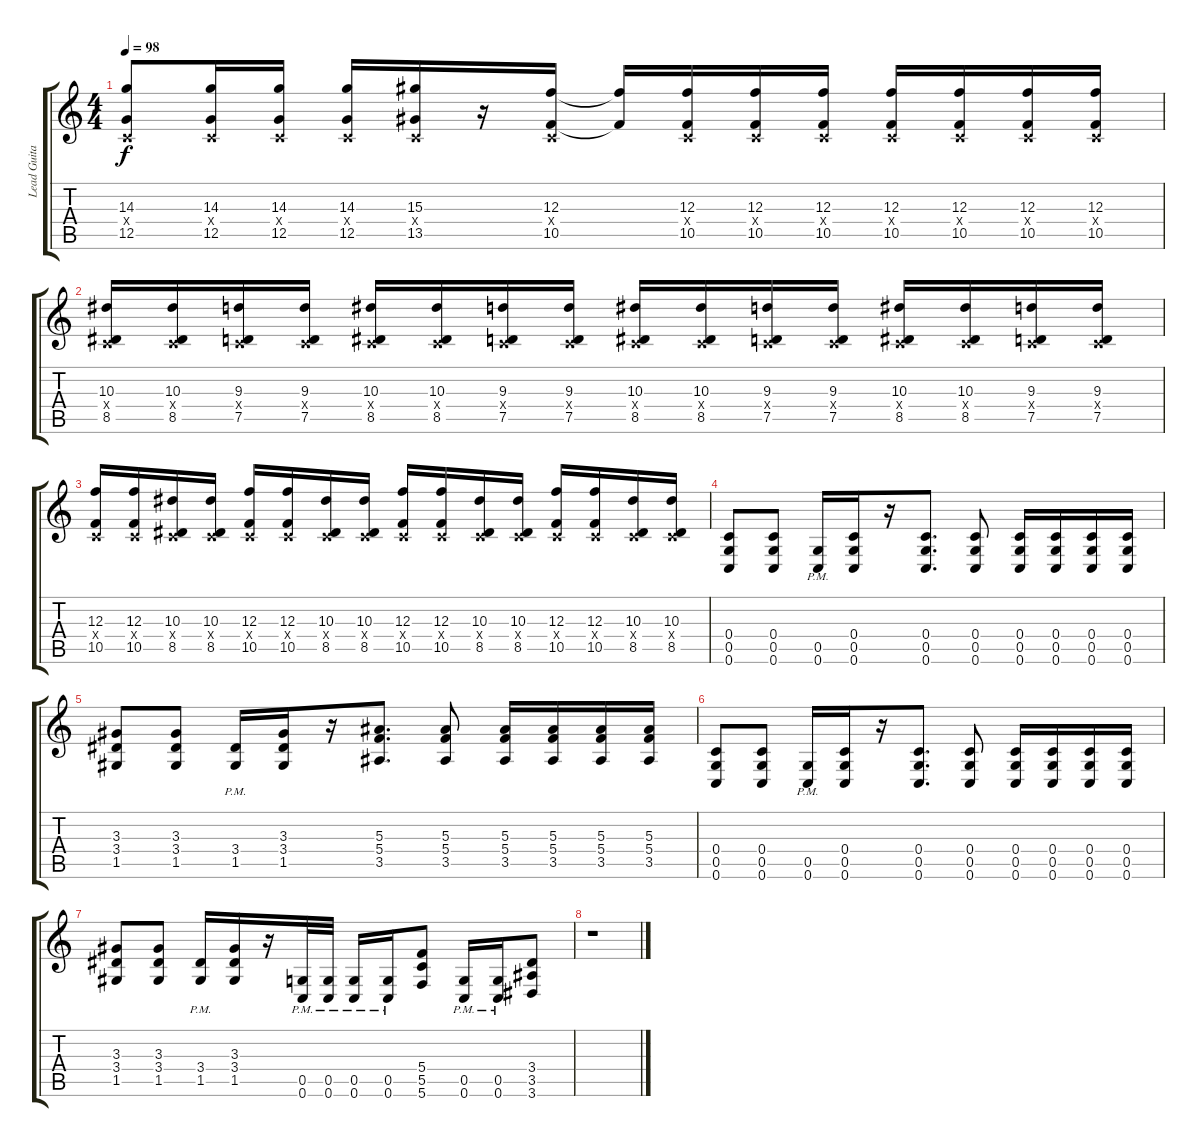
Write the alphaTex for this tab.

\track ("Lead Guitar" "Lead Guita") {instrument distortionguitar}
\staff {score tabs}
\tuning (D4 A3 F3 C3 G2 C2) {hide}
\ts (4 4)
\tempo 98
\clef g2
\ks c
(14.3 0.4{x} 12.5).8{dy f} (14.3 0.4{x} 12.5).16 (14.3 0.4{x} 12.5).16 (14.3 0.4{x} 12.5).16 (15.3 0.4{x} 13.5).16 r.16 (12.3 0.4{x} 10.5).16 (12.3{t} 10.5{t}).16 (12.3 0.4{x} 10.5).16 (12.3 0.4{x} 10.5).16 (12.3 0.4{x} 10.5).16 (12.3 0.4{x} 10.5).16 (12.3 0.4{x} 10.5).16 (12.3 0.4{x} 10.5).16 (12.3 0.4{x} 10.5).16 |
(10.3 0.4{x} 8.5).16 (10.3 0.4{x} 8.5).16 (9.3 0.4{x} 7.5).16 (9.3 0.4{x} 7.5).16 (10.3 0.4{x} 8.5).16 (10.3 0.4{x} 8.5).16 (9.3 0.4{x} 7.5).16 (9.3 0.4{x} 7.5).16 (10.3 0.4{x} 8.5).16 (10.3 0.4{x} 8.5).16 (9.3 0.4{x} 7.5).16 (9.3 0.4{x} 7.5).16 (10.3 0.4{x} 8.5).16 (10.3 0.4{x} 8.5).16 (9.3 0.4{x} 7.5).16 (9.3 0.4{x} 7.5).16 |
(12.3 0.4{x} 10.5).16 (12.3 0.4{x} 10.5).16 (10.3 0.4{x} 8.5).16 (10.3 0.4{x} 8.5).16 (12.3 0.4{x} 10.5).16 (12.3 0.4{x} 10.5).16 (10.3 0.4{x} 8.5).16 (10.3 0.4{x} 8.5).16 (12.3 0.4{x} 10.5).16 (12.3 0.4{x} 10.5).16 (10.3 0.4{x} 8.5).16 (10.3 0.4{x} 8.5).16 (12.3 0.4{x} 10.5).16 (12.3 0.4{x} 10.5).16 (10.3 0.4{x} 8.5).16 (10.3 0.4{x} 8.5).16 |
(0.4 0.5 0.6).8 (0.4 0.5 0.6).8 (0.5{pm} 0.6{pm}).16 (0.4 0.5 0.6).16 r.16 (0.4 0.5 0.6).8{d} (0.4 0.5 0.6).8 (0.4 0.5 0.6).16 (0.4 0.5 0.6).16 (0.4 0.5 0.6).16 (0.4 0.5 0.6).16 |
(3.3 3.4 1.5).8 (3.3 3.4 1.5).8 (3.4{pm} 1.5{pm}).16 (3.3 3.4 1.5).16 r.16 (5.3 5.4 3.5).8{d} (5.3 5.4 3.5).8 (5.3 5.4 3.5).16 (5.3 5.4 3.5).16 (5.3 5.4 3.5).16 (5.3 5.4 3.5).16 |
(0.4 0.5 0.6).8 (0.4 0.5 0.6).8 (0.5{pm} 0.6{pm}).16 (0.4 0.5 0.6).16 r.16 (0.4 0.5 0.6).8{d} (0.4 0.5 0.6).8 (0.4 0.5 0.6).16 (0.4 0.5 0.6).16 (0.4 0.5 0.6).16 (0.4 0.5 0.6).16 |
(3.3 3.4 1.5).8 (3.3 3.4 1.5).8 (3.4{pm} 1.5{pm}).16 (3.3 3.4 1.5).16 r.16 (0.5{pm} 0.6{pm}).32 (0.5{pm} 0.6{pm}).32 (0.5{pm} 0.6{pm}).16 (0.5{pm} 0.6).16 (5.4 5.5 5.6).8 (0.5{pm} 0.6{pm}).16 (0.5{pm} 0.6{pm}).16 (3.4 3.5 3.6).8 |
r.1
